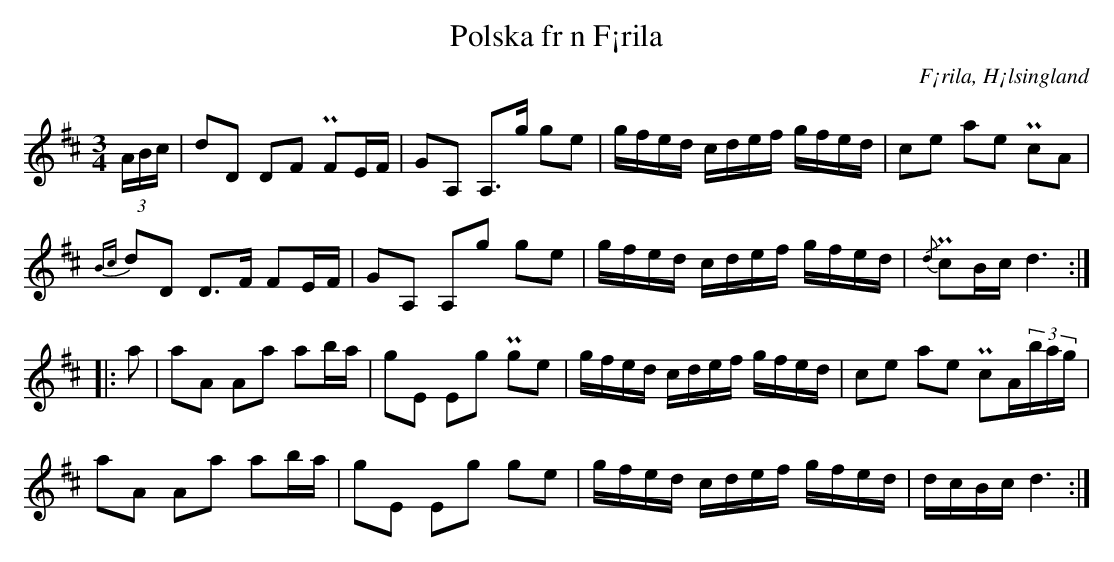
X:1
T:Polska fr n F¡rila
O:F¡rila, H¡lsingland
M:3/4
L:1/16
U:t=turn
K:D
(3ABc | d2D2 D2F2 PF2EF | G2A,2 A,2>g2 g2e2 | gfed cdef gfed | c2e2 a2e2 Pc2A2 |
{Bc}d2D2 D2>F2 F2EF | G2A,2 A,2g2 g2e2 | gfed cdef gfed | {/d}Pc2Bc d6 ::
a2 | a2A2 A2a2 a2ba | g2E2 E2g2 Pg2e2 | gfed cdef gfed | c2e2 a2e2 Pc2A(3bag |
a2A2 A2a2 a2ba | g2E2 E2g2 g2e2 | gfed cdef gfed | dcBc d6 :|
